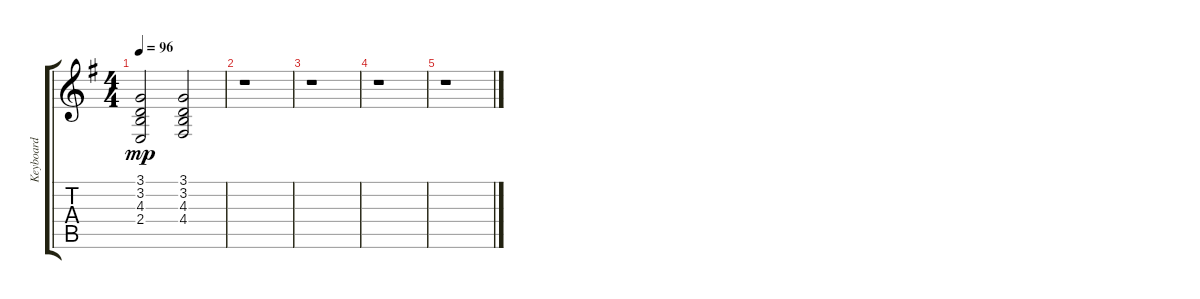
\track ("Keyboard" "Keyboard") {instrument drawbarorgan}
\staff {score tabs}
\tuning (E4 B3 G3 D3 A2 E2) {hide}
\ts (4 4)
\tempo 96
\clef g2
\ks g
(3.1 3.2 4.3 2.4).2{dy mp} (3.1 3.2 4.3 4.4).2 |
r.1 |
r.1 |
r.1 |
r.1
